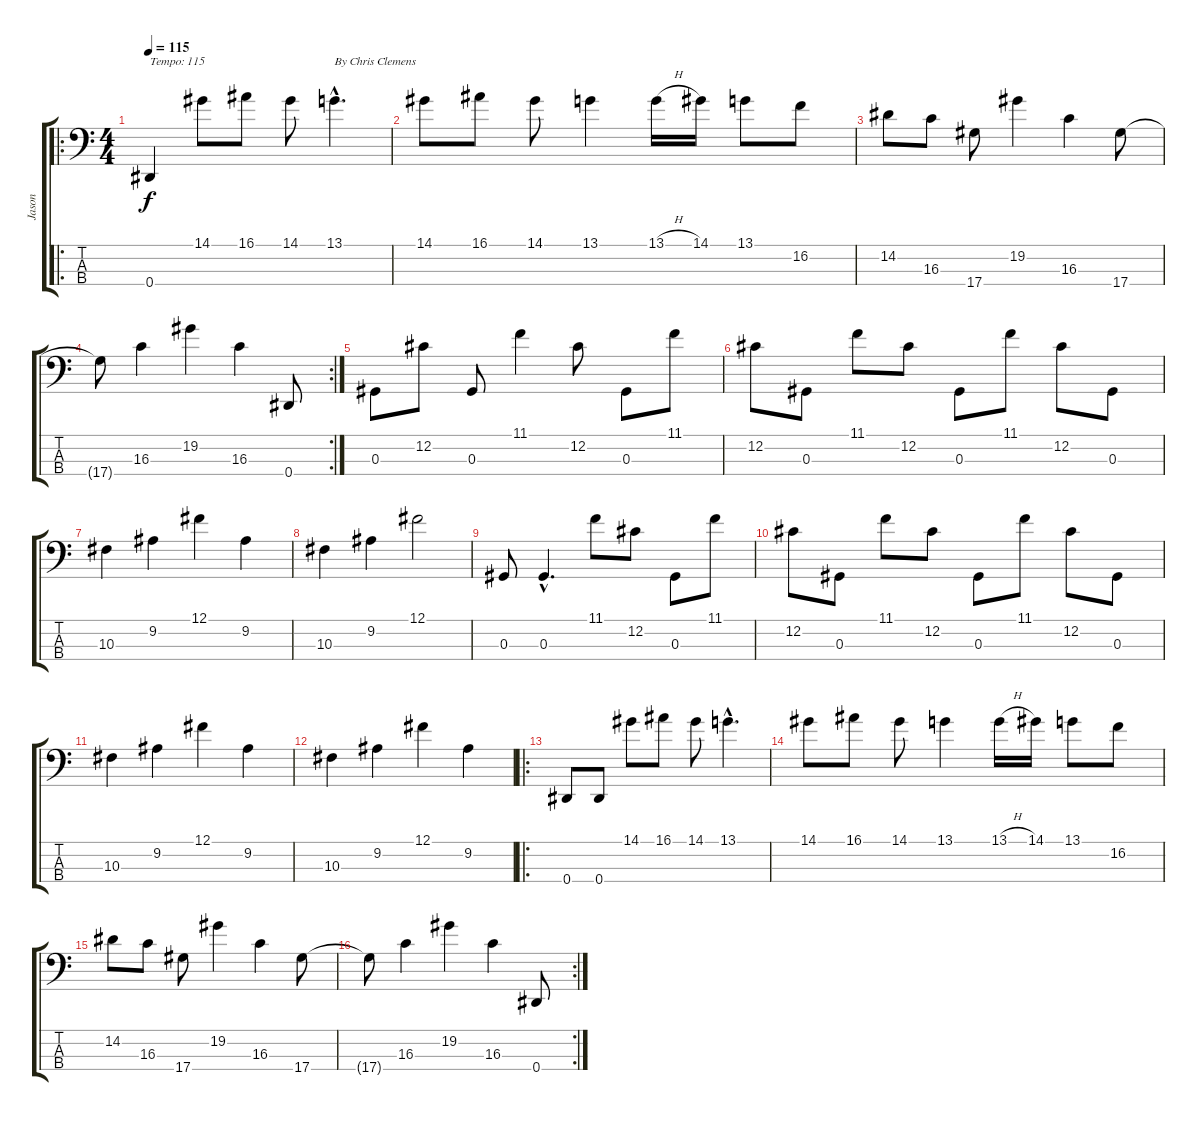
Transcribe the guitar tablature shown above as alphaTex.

\track ("Jason" "Jason") {instrument electricbasspick}
\staff {score tabs}
\tuning (Gb2 Db2 Ab1 Eb1) {hide}
\ro
\ts (4 4)
\tempo 115
\clef f4
\ks c
0.4.4{txt "Tempo: 115" dy f instrument electricbasspick} 14.1.8 16.1.8 14.1.8 13.1{hac}.4{d txt "By Chris Clemens"} |
14.1.8 16.1.8 14.1.8 13.1.4 13.1{h}.16 14.1.16 13.1.8 16.2.8 |
14.2.8 16.3.8 17.4.8 19.2.4 16.3.4 17.4.8 |
\rc 2
17.4{t}.8 16.3.4 19.2.4 16.3.4 0.4.8 |
0.3.8 12.2.8 0.3.8 11.1.4 12.2.8 0.3.8 11.1.8 |
12.2.8 0.3.8 11.1.8 12.2.8 0.3.8 11.1.8 12.2.8 0.3.8 |
10.3.4 9.2.4 12.1.4 9.2.4 |
10.3.4 9.2.4 12.1.2 |
0.3.8 0.3{hac}.4{d} 11.1.8 12.2.8 0.3.8 11.1.8 |
12.2.8 0.3.8 11.1.8 12.2.8 0.3.8 11.1.8 12.2.8 0.3.8 |
10.3.4 9.2.4 12.1.4 9.2.4 |
10.3.4 9.2.4 12.1.4 9.2.4 |
\ro
0.4.8 0.4.8 14.1.8 16.1.8 14.1.8 13.1{hac}.4{d} |
14.1.8 16.1.8 14.1.8 13.1.4 13.1{h}.16 14.1.16 13.1.8 16.2.8 |
14.2.8 16.3.8 17.4.8 19.2.4 16.3.4 17.4.8 |
\rc 2
17.4{t}.8 16.3.4 19.2.4 16.3.4 0.4.8
